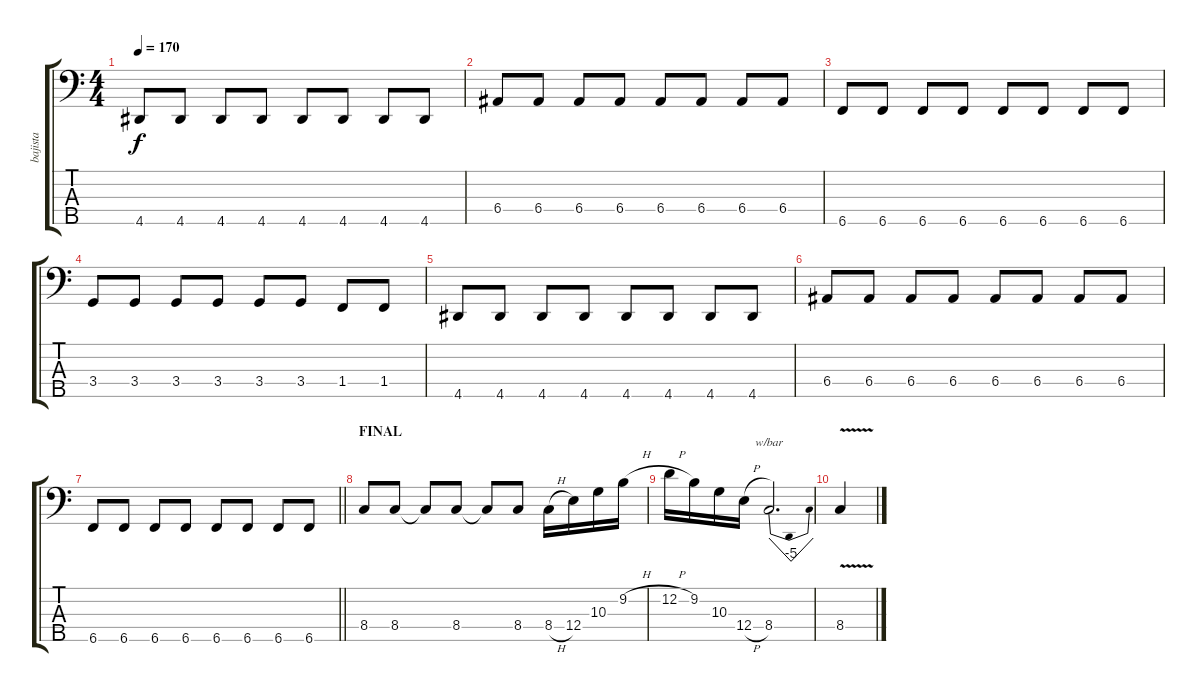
\track ("bajista" "bajista") {instrument electricbassfinger}
\staff {score tabs}
\tuning (G2 D2 A1 E1 B0) {hide}
\ts (4 4)
\tempo 170
\clef f4
\ks c
4.5.8{dy f} 4.5.8 4.5.8 4.5.8 4.5.8 4.5.8 4.5.8 4.5.8 |
6.4.8 6.4.8 6.4.8 6.4.8 6.4.8 6.4.8 6.4.8 6.4.8 |
6.5.8 6.5.8 6.5.8 6.5.8 6.5.8 6.5.8 6.5.8 6.5.8 |
3.4.8 3.4.8 3.4.8 3.4.8 3.4.8 3.4.8 1.4.8 1.4.8 |
4.5.8 4.5.8 4.5.8 4.5.8 4.5.8 4.5.8 4.5.8 4.5.8 |
6.4.8 6.4.8 6.4.8 6.4.8 6.4.8 6.4.8 6.4.8 6.4.8 |
\barLineRight lightlight
6.5.8 6.5.8 6.5.8 6.5.8 6.5.8 6.5.8 6.5.8 6.5.8 |
\section ("" "FINAL")
8.4.8 8.4.8 8.4{t}.8 8.4.8 8.4{t}.8 8.4.8 8.4{h}.16 12.4.16 10.3.16 9.2{h}.16 |
12.2{h}.16 9.2.16 10.3.16 12.4{h}.16 8.4.2{d tbe (dip default 0 0 30 -20 60 0)} |
8.4{v}.4
